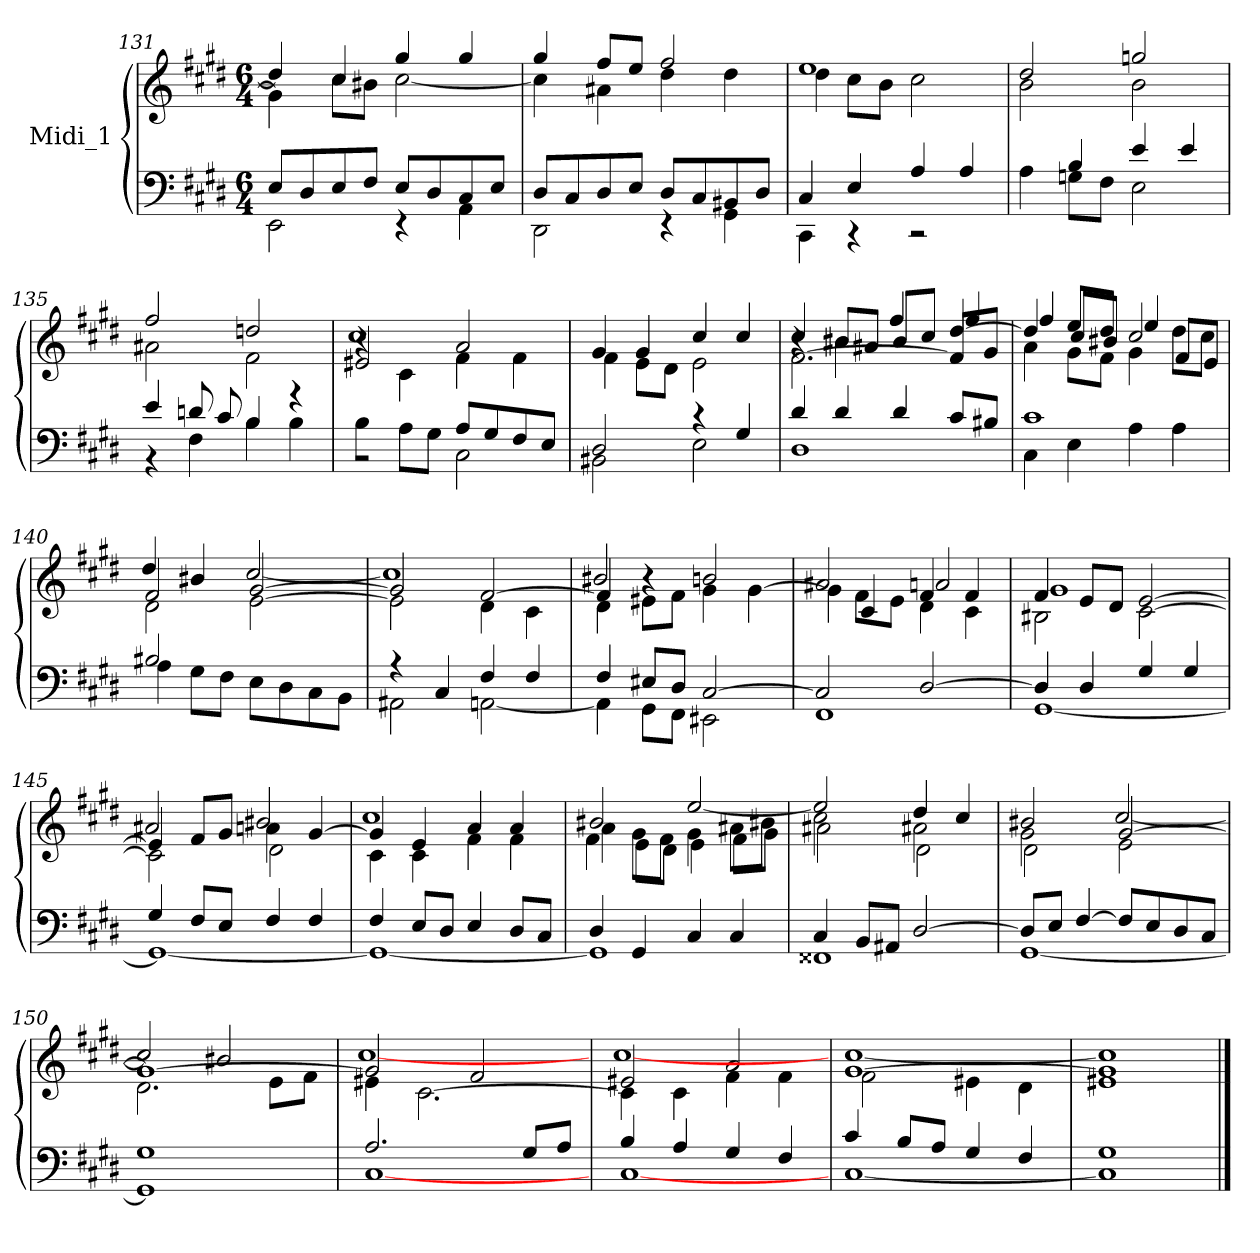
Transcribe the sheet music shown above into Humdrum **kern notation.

**kern	**kern
*part1	*part1
*staff2	*staff1
*I"Midi_1	*
*clefF4	*clefG2
*k[f#c#g#d#]	*k[f#c#g#d#]
*E:	*E:
*M6/4	*M6/4
=131	=131
*^	*^
*	*^	*	*^
*	*	*	*	*	*^
8E/L	2EE\	1ryy	4dd#/]	4g#\]	1ryy	1ryy
8D#/	.	.	.	.	.	.
8E/	.	.	4cc#/	8cc#\L	.	.
8F#/J	.	.	.	8b#X\J	.	.
8E/L	4r	.	4gg#/	[2cc#\	.	.
8D#/	.	.	.	.	.	.
8C#/	4AA\	.	4gg#/	.	.	.
8E/J	.	.	.	.	.	.
=132	=132	=132	=132	=132	=132	=132
8D#L	2DD#\	1ryy	4gg#/	4cc#\]	1ryy	1ryy
8C#/	.	.	.	.	.	.
8D#/	.	.	8ff#/L	4a#X\	.	.
8E/J	.	.	8ee/J	.	.	.
8D#/L	4r	.	2ff#/	4dd#\	.	.
8C#/	.	.	.	.	.	.
8BB#X/	4GG#\	.	.	4dd#\	.	.
8D#/J	.	.	.	.	.	.
=133	=133	=133	=133	=133	=133	=133
1ryy	4C#/	4CC#\	1ee/	4dd#\	1ryy	1ryy
.	4E/	4r	.	8cc#\L	.	.
.	.	.	.	8b\J	.	.
.	4A/	2r	.	2cc#\	.	.
.	4A/	.	.	.	.	.
!!LO:LB:g=z	!!	!!	!!
=134	=134	=134	=134	=134	=134	=134
4ryy	4A\	1ryy	2dd#/	2b\	1ryy	1ryy
4B/	8Gn\L	.	.	.	.	.
.	8F#\J	.	.	.	.	.
4e/	2E\	.	2ggn/	2b\	.	.
4e/	.	.	.	.	.	.
=135	=135	=135	=135	=135	=135	=135
4e/	4ryy	4r	2ff#/	2a#X\	1ryy	1ryy
8dn/	4F#\	4ryy	.	.	.	.
8c#/	.	.	.	.	.	.
4B/	4B\	4ryy	2f#\	2ddn/	.	.
4r	4B\	4ryy	.	.	.	.
=136	=136	=136	=136	=136	=136	=136
1ryy	4B	2r	2e#X/	1cc#\	4r	1ryy
.	8AL	.	.	.	4c#\	.
.	8G#J	.	.	.	.	.
.	8A/L	2C#\	2a/	.	4f#\	.
.	8G#/	.	.	.	.	.
.	8F#/	.	.	.	4f#\	.
.	8E/J	.	.	.	.	.
=137	=137	=137	=137	=137	=137	=137
2D#	2BB#X	1ryy	4g#/	1ryy	4f#\	1ryy
.	.	.	4g#/	.	8e\L	.
.	.	.	.	.	8d#\J	.
4r	2E	.	4cc#/	.	2e\	.
4G#/	.	.	4cc#/	.	.	.
*	*v	*v	*	*	*	*
!!LO:LB:g=z	!!	!!	!!
=138	=138	=138	=138	=138	=138
4d#/	1D#\	4cc#/	4r	[2.f#\	1ryy
4d#/	.	8b#XL	4b#X\	.	.
.	.	8a#XJ	.	.	.
4d#/	.	8b#L	4ff#/	.	.
.	.	8cc#J	.	.	.
8c#/L	.	[4dd#/	4ff#/	8f#L]	.
8B#X/J	.	.	.	8g#J	.
=139	=139	=139	=139	=139	=139
1c#/	4C#\	4dd#/]	4ff#/	4a\	1ryy
.	4E\	8ee/L	8cc#L	8g#\L	.
.	.	8dd#/J	8b#X/J	8f#\J	.
.	4A\	2cc#/	4ee/	4g#\	.
.	4A\	.	8dd#L	8f#L	.
.	.	.	8cc#J	8eJ	.
=140	=140	=140	=140	=140	=140
2B#X/	4A\	2f#/	4dd#/	2d#\	1ryy
.	8G#L	.	4b#X/	.	.
.	8F#J	.	.	.	.
2ryy	8E\L	[2g#/	[2cc#/	[2e\	.
.	8D#\	.	.	.	.
.	8C#\	.	.	.	.
.	8BB\J	.	.	.	.
=141	=141	=141	=141	=141	=141
4r	2AA#X\	2g#/]	1cc#/]	2e\]	1ryy
4C#/	.	.	.	.	.
4F#/	[2AAn\	[2f#/	.	4d#\	.
4F#/	.	.	.	4c#\	.
!!LO:LB:g=z	!!	!!	!!
=142	=142	=142	=142	=142	=142
4F#/	4AA\]	4f#/]	2b#X/	4d#\	1ryy
8E#X/L	8GG#\L	4r	.	8e#X\L	.
8D#/J	8FF#\J	.	.	8f#\J	.
[2C#/	2EE#X\	2ryy	2bn/	4g#\	.
.	.	.	.	[4g#\	.
=143	=143	=143	=143	=143	=143
2C#/]	1FF#\	4ryy	2a#X/	4g#\]	1ryy
.	.	4c#/	.	8f#\L	.
.	.	.	.	8e\J	.
[2D#/	.	4f#/	2an/	4d#\	.
.	.	4f#/	.	4c#\	.
=144	=144	=144	=144	=144	=144
4D#/]	[1GG#\	4f#/	1g#/	2B#X\	1ryy
4D#/	.	8eL	.	.	.
.	.	8d#/J	.	.	.
4G#/	.	[2e/	.	[2c#\	.
4G#/	.	.	.	.	.
=145	=145	=145	=145	=145	=145
4G#/	1GG#\_	4e/]	2a#X/	2c#\]	1ryy
8F#/L	.	8f#/L	.	.	.
8E/J	.	8g#/J	.	.	.
4F#/	.	4an\	2b#X/	2d#\	.
4F#/	.	[4g#/	.	.	.
!!LO:LB:g=z	!!	!!	!!
=146	=146	=146	=146	=146	=146
4F#/	1GG#\_	4g#/]	1cc#/	4c#\	1ryy
8E/L	.	4e/	.	4c#\	.
8D#/J	.	.	.	.	.
4E/	.	4a/	.	4f#\	.
8D#/L	.	4a/	.	4f#\	.
8C#/J	.	.	.	.	.
=147	=147	=147	=147	=147	=147
4D#/	1GG#\]	1ryy	2b#X/	4a\	4f#\
4GG#/	.	.	.	8g#L	8e\L
.	.	.	.	8f#\J	8d#\J
4C#/	.	.	[2ee/	4g#\	4e\
4C#/	.	.	.	8a#XL	8f#\L
.	.	.	.	8b#X\J	8g#\J
=148	=148	=148	=148	=148	=148
4C#/	1FF##X\	2cc#\	2ee/]	2a#X\	1ryy
8BBL	.	.	.	.	.
8AA#X/J	.	.	.	.	.
[2D#/	.	2a#X\	4dd#/	2d#\	.
.	.	.	4cc#/	.	.
=149	=149	=149	=149	=149	=149
8D#L]	[1GG#\	2g#\	2b#X/	2d#\	1ryy
8E/J	.	.	.	.	.
[4F#/	.	.	.	.	.
8F#L]	.	[2g#/	[2cc#/	2e\	.
8E/	.	.	.	.	.
8D#/	.	.	.	.	.
8C#/J	.	.	.	.	.
*	*	*	*	*v	*v
!!LO:LB:g=z
=150	=150	=150	=150	=150
1G#/	1GG#\]	1g#/_	2cc#/]	2.d#\
.	.	.	2b#X/	.
.	.	.	.	8e\L
.	.	.	.	8f#\J
=151	=151	=151	=151	=151
2.A/	[1C#\	2g#/]	[1cc#/	4e#X\
.	.	.	.	[2.c#\
.	.	2f#/	.	.
8G#L	.	.	.	.
8AJ	.	.	.	.
=152	=152	=152	=152	=152
4B/	[1C#\	2e#X/	[1cc#/	4c#\]
4A/	.	.	.	4c#\
4G#/	.	2a/	.	4f#\
4F#/	.	.	.	4f#\
=153	=153	=153	=153	=153
4c#/	[1C#\	[1g#/	[1cc#/	2f#\
8BL	.	.	.	.
8AJ	.	.	.	.
4G#/	.	.	.	4e#X\
4F#/	.	.	.	4d#\
=154	=154	=154	=154	=154
1G#/	1C#\]	1g#/]	1cc#/]	1e#X\
*v	*v	*	*	*
*	*v	*v	*v
==	==
*-	*-
